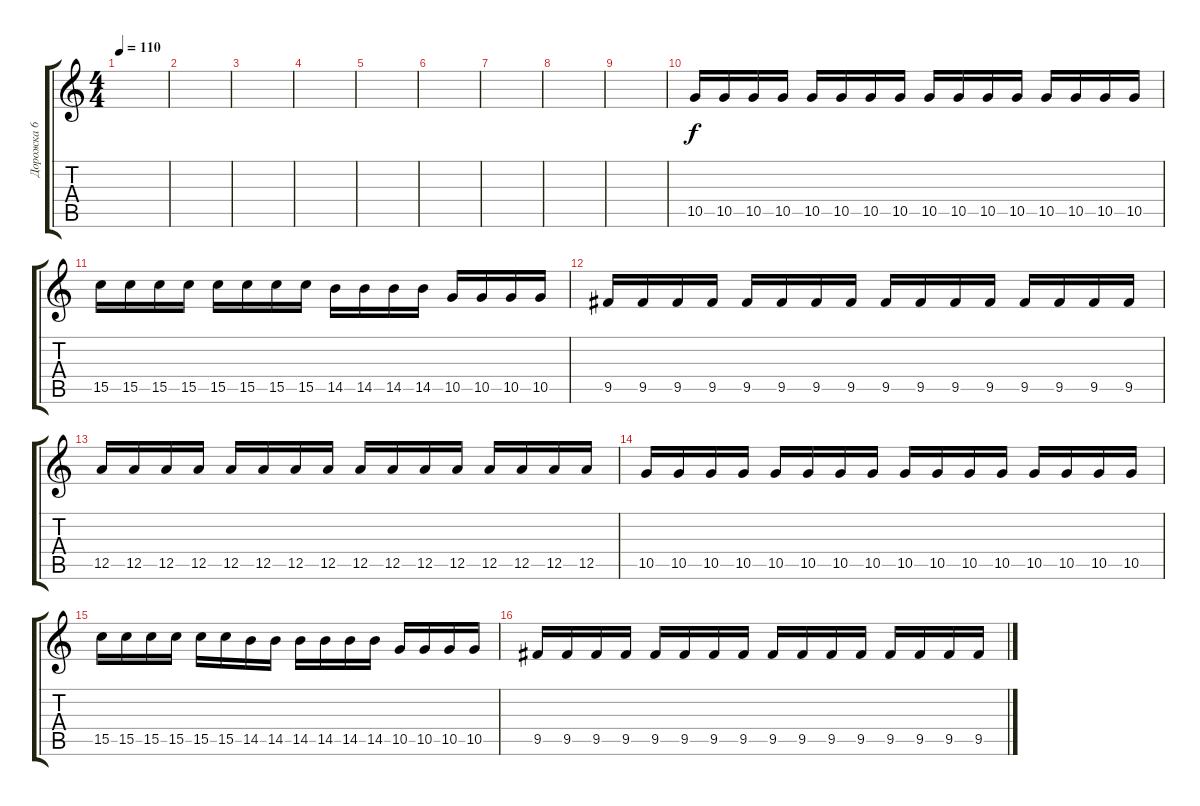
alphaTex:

\track ("Дорожка 6" "Дорожка 6") {instrument distortionguitar}
\staff {score tabs}
\tuning (E4 B3 G3 D3 A2 E2) {hide}
\ts (4 4)
\tempo 110
\clef g2
\ks c
|
|
|
|
|
|
|
|
|
10.5.16 10.5.16 10.5.16 10.5.16 10.5.16 10.5.16 10.5.16 10.5.16 10.5.16 10.5.16 10.5.16 10.5.16 10.5.16 10.5.16 10.5.16 10.5.16 |
15.5.16 15.5.16 15.5.16 15.5.16 15.5.16 15.5.16 15.5.16 15.5.16 14.5.16 14.5.16 14.5.16 14.5.16 10.5.16 10.5.16 10.5.16 10.5.16 |
9.5.16 9.5.16 9.5.16 9.5.16 9.5.16 9.5.16 9.5.16 9.5.16 9.5.16 9.5.16 9.5.16 9.5.16 9.5.16 9.5.16 9.5.16 9.5.16 |
12.5.16 12.5.16 12.5.16 12.5.16 12.5.16 12.5.16 12.5.16 12.5.16 12.5.16 12.5.16 12.5.16 12.5.16 12.5.16 12.5.16 12.5.16 12.5.16 |
10.5.16 10.5.16 10.5.16 10.5.16 10.5.16 10.5.16 10.5.16 10.5.16 10.5.16 10.5.16 10.5.16 10.5.16 10.5.16 10.5.16 10.5.16 10.5.16 |
15.5.16 15.5.16 15.5.16 15.5.16 15.5.16 15.5.16 14.5.16 14.5.16 14.5.16 14.5.16 14.5.16 14.5.16 10.5.16 10.5.16 10.5.16 10.5.16 |
9.5.16 9.5.16 9.5.16 9.5.16 9.5.16 9.5.16 9.5.16 9.5.16 9.5.16 9.5.16 9.5.16 9.5.16 9.5.16 9.5.16 9.5.16 9.5.16
